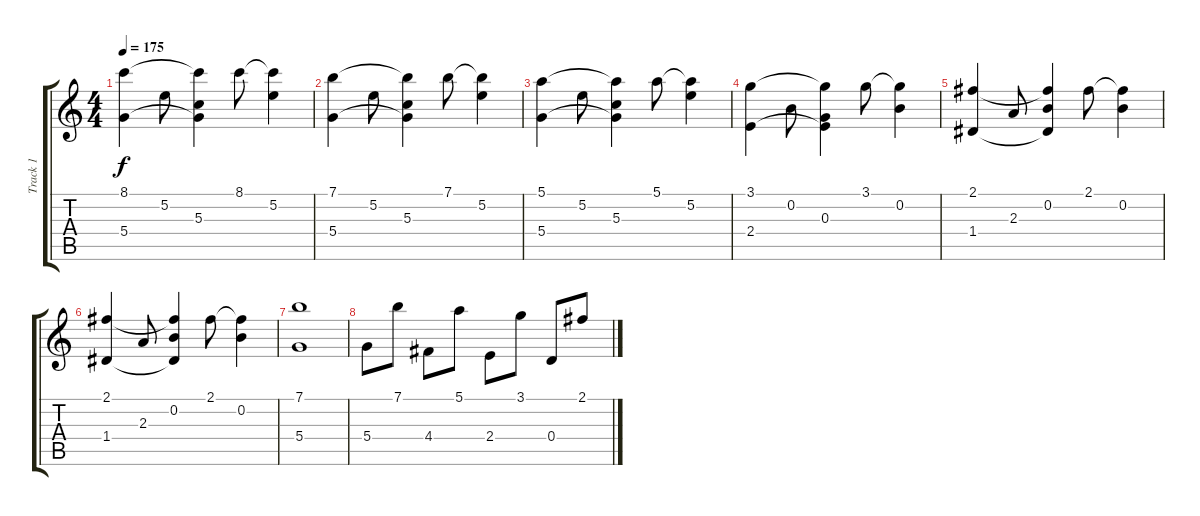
\track ("Track 1" "Track 1") {instrument acousticguitarsteel}
\staff {score tabs}
\tuning (E4 B3 G3 D3 A2 E2) {hide}
\ts (4 4)
\tempo 175
\clef g2
\ks c
(8.1 5.4).4{dy f} 5.2.8 (8.1{t} 5.3 5.4{t}).4 8.1.8 (8.1{t} 5.2).4 |
(7.1 5.4).4 5.2.8 (7.1{t} 5.3 5.4{t}).4 7.1.8 (7.1{t} 5.2).4 |
(5.1 5.4).4 5.2.8 (5.1{t} 5.3 5.4{t}).4 5.1.8 (5.1{t} 5.2).4 |
(3.1 2.4).4 0.2.8 (3.1{t} 0.3 2.4{t}).4 3.1.8 (3.1{t} 0.2).4 |
(2.1 1.4).4 2.3.8 (2.1{t} 0.2 1.4{t}).4 2.1.8 (2.1{t} 0.2).4 |
(2.1 1.4).4 2.3.8 (2.1{t} 0.2 1.4{t}).4 2.1.8 (2.1{t} 0.2).4 |
(7.1 5.4).1 |
5.4.8 7.1.8 4.4.8 5.1.8 2.4.8 3.1.8 0.4.8 2.1.8
